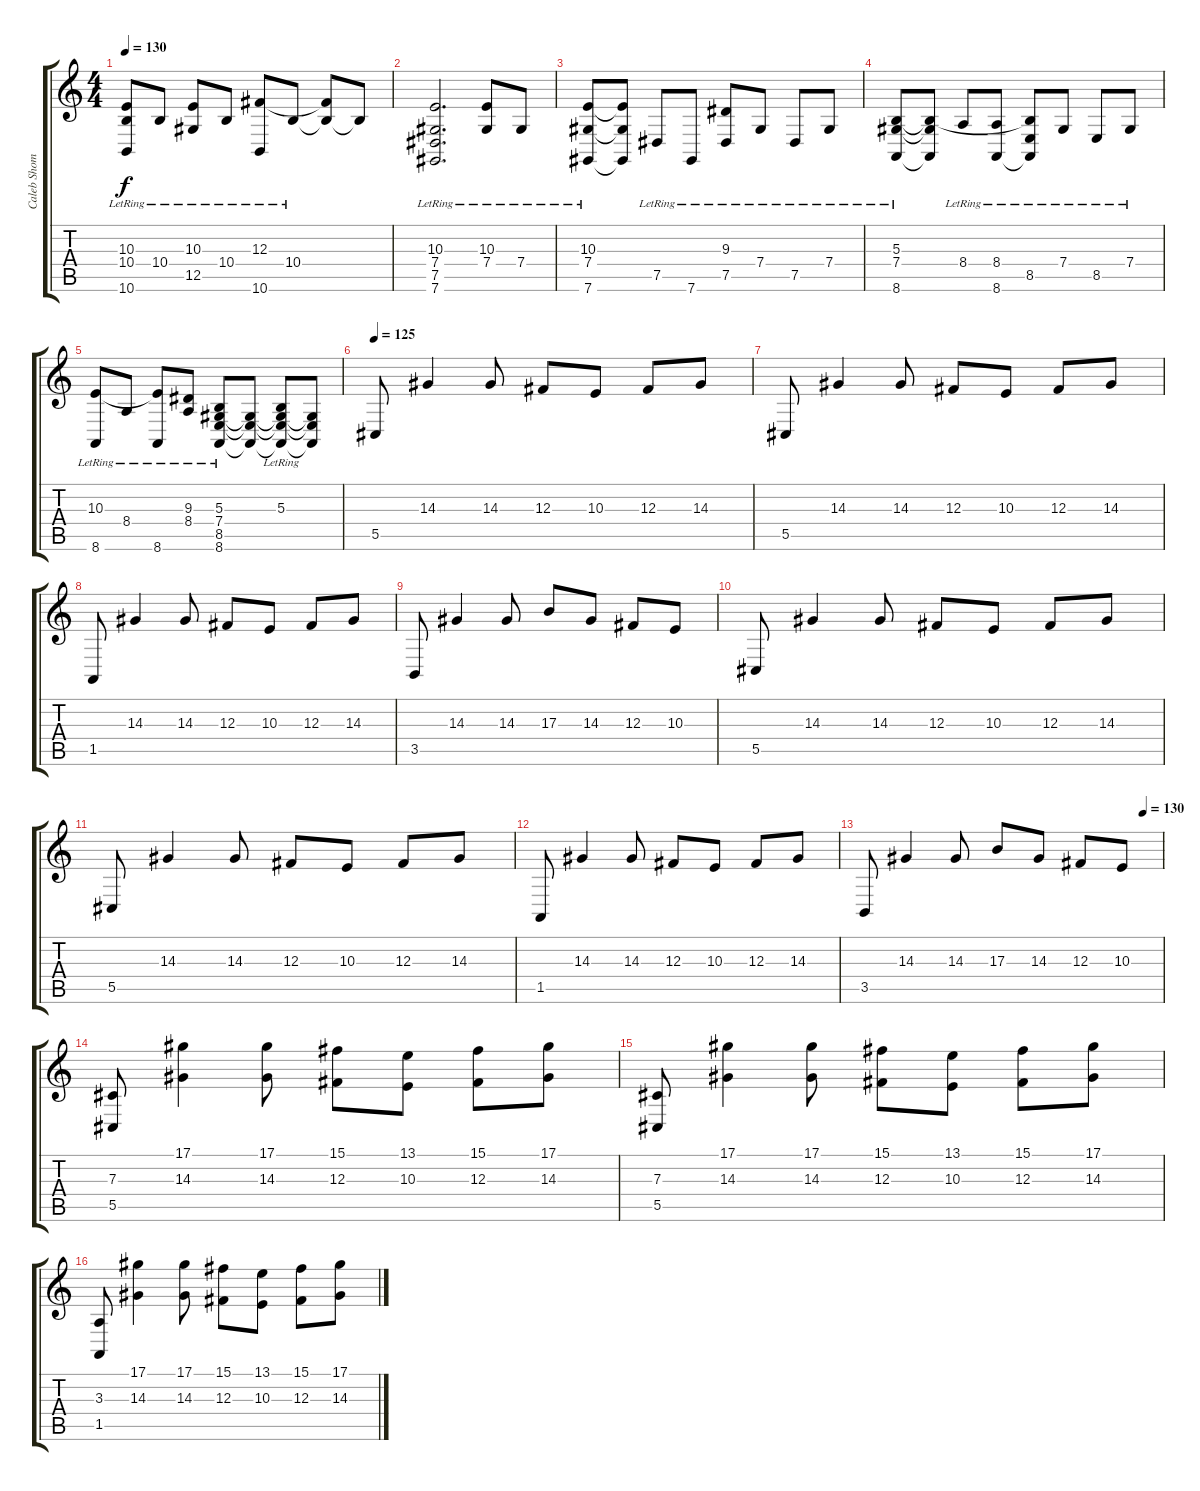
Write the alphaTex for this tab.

\track ("Caleb Shomo" "Caleb Shom") {instrument lead2sawtooth}
\staff {score tabs}
\tuning (Eb4 Bb3 Gb3 Db3 Ab2 Db2) {hide}
\ts (4 4)
\tempo 130
\clef g2
\ks c
(10.3{lr} 10.4{lr} 10.6{lr}).8{dy f} 10.4{lr}.8 (10.3{lr} 12.5{lr}).8 10.4{lr}.8 (12.3{lr} 10.6{lr}).8 10.4{lr}.8 (12.3{t} 10.4{t}).8 10.4{t}.8 |
(10.3{lr} 7.4{lr} 7.5{lr} 7.6{lr}).2{d} (10.3{lr} 7.4{lr}).8 7.4{lr}.8 |
(10.3{lr} 7.4{lr} 7.6{lr}).8 (10.3{t} 7.4{t} 7.6{t}).8 7.5{lr}.8 7.6{lr}.8 (9.3{lr} 7.5{lr}).8 7.4{lr}.8 7.5{lr}.8 7.4{lr}.8 |
(5.3 7.4{lr} 8.6{lr}).8 (5.3{t} 7.4{t} 8.6{t}).8 8.4{lr}.8 (8.4{lr} 8.6{lr}).8 (5.3{t} 8.5{lr} 8.6{t}).8 7.4{lr}.8 8.5{lr}.8 7.4{lr}.8 |
(10.3{lr} 8.6{lr}).8 8.4{lr}.8 (10.3{t} 8.6{lr}).8 (9.3{lr} 8.4{lr}).8 (5.3{lr} 7.4{lr} 8.5{lr} 8.6{lr}).8 (7.4{t} 8.5{t} 8.6{t}).8 (5.3{lr} 7.4{t} 8.5{t} 8.6{t}).8 (7.4{t} 8.5{t} 8.6{t}).8 |
\tempo 125
5.5.8{volume 13 instrument lead2sawtooth} 14.3.4 14.3.8 12.3.8 10.3.8 12.3.8 14.3.8 |
5.5.8 14.3.4 14.3.8 12.3.8 10.3.8 12.3.8 14.3.8 |
1.5.8 14.3.4 14.3.8 12.3.8 10.3.8 12.3.8 14.3.8 |
3.5.8 14.3.4 14.3.8 17.3.8 14.3.8 12.3.8 10.3.8 |
5.5.8 14.3.4 14.3.8 12.3.8 10.3.8 12.3.8 14.3.8 |
5.5.8 14.3.4 14.3.8 12.3.8 10.3.8 12.3.8 14.3.8 |
1.5.8 14.3.4 14.3.8 12.3.8 10.3.8 12.3.8 14.3.8 |
\tempo (130 0.9375)
3.5.8 14.3.4 14.3.8 17.3.8 14.3.8 12.3.8 10.3.8 |
(7.3 5.5).8{volume 13} (17.1 14.3).4 (17.1 14.3).8 (15.1 12.3).8 (13.1 10.3).8 (15.1 12.3).8 (17.1 14.3).8 |
(7.3 5.5).8 (17.1 14.3).4 (17.1 14.3).8 (15.1 12.3).8 (13.1 10.3).8 (15.1 12.3).8 (17.1 14.3).8 |
(3.3 1.5).8 (17.1 14.3).4 (17.1 14.3).8 (15.1 12.3).8 (13.1 10.3).8 (15.1 12.3).8 (17.1 14.3).8
